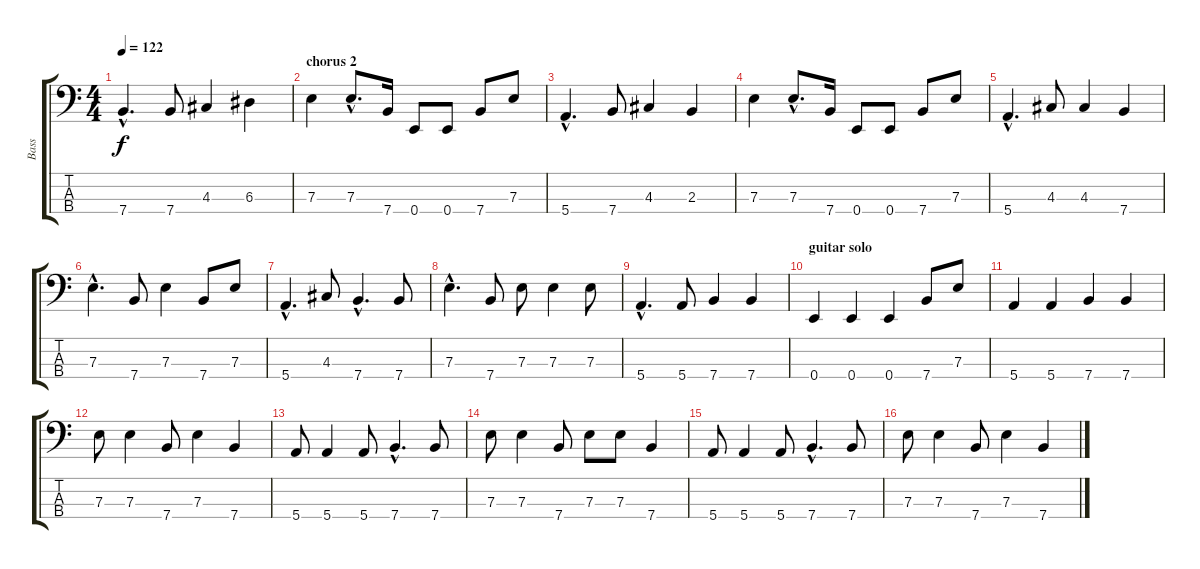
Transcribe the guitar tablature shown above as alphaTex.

\track ("Bass" "Bass") {instrument electricbasspick}
\staff {score tabs}
\tuning (G2 D2 A1 E1) {hide}
\ts (4 4)
\tempo 122
\clef f4
\ks c
7.4{hac}.4{d dy f} 7.4.8 4.3.4 6.3.4 |
\section ("" "chorus 2")
7.3.4 7.3{hac}.8{d} 7.4.16 0.4.8 0.4.8 7.4.8 7.3.8 |
5.4{hac}.4{d} 7.4.8 4.3.4 2.3.4 |
7.3.4 7.3{hac}.8{d} 7.4.16 0.4.8 0.4.8 7.4.8 7.3.8 |
5.4{hac}.4{d} 4.3.8 4.3.4 7.4.4 |
7.3{hac}.4{d} 7.4.8 7.3.4 7.4.8 7.3.8 |
5.4{hac}.4{d} 4.3.8 7.4{hac}.4{d} 7.4.8 |
7.3{hac}.4{d} 7.4.8 7.3.8 7.3.4 7.3.8 |
5.4{hac}.4{d} 5.4.8 7.4.4 7.4.4 |
\section ("" "guitar solo")
0.4.4 0.4.4 0.4.4 7.4.8 7.3.8 |
5.4.4 5.4.4 7.4.4 7.4.4 |
7.3.8 7.3.4 7.4.8 7.3.4 7.4.4 |
5.4.8 5.4.4 5.4.8 7.4{hac}.4{d} 7.4.8 |
7.3.8 7.3.4 7.4.8 7.3.8 7.3.8 7.4.4 |
5.4.8 5.4.4 5.4.8 7.4{hac}.4{d} 7.4.8 |
7.3.8 7.3.4 7.4.8 7.3.4 7.4.4
